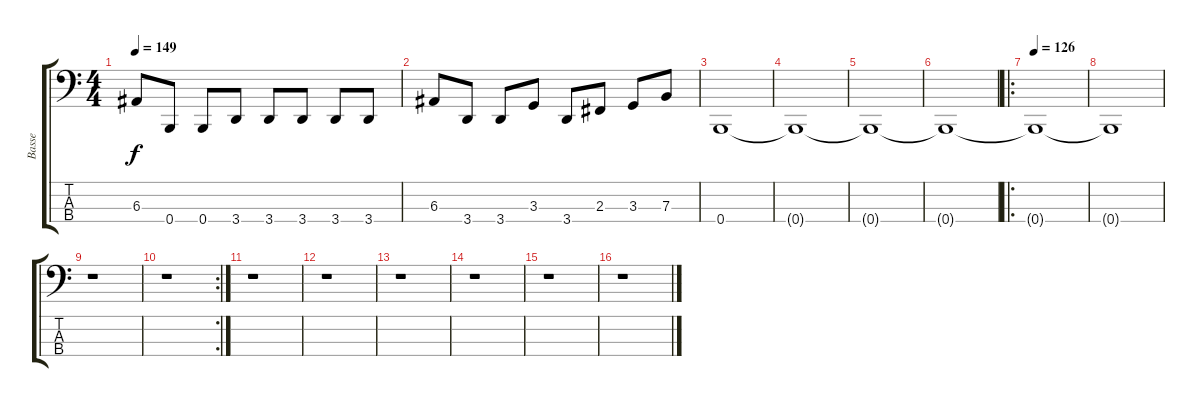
\track ("Basse" "Basse") {instrument electricbassfinger}
\staff {score tabs}
\tuning (D2 A1 E1 B0) {hide}
\ts (4 4)
\tempo 149
\clef f4
\ks c
6.3.8{dy f} 0.4.8 0.4.8 3.4.8 3.4.8 3.4.8 3.4.8 3.4.8 |
6.3.8 3.4.8 3.4.8 3.3.8 3.4.8 2.3.8 3.3.8 7.3.8 |
0.4.1 |
0.4{t}.1 |
0.4{t}.1 |
0.4{t}.1 |
\ro
\tempo 126
0.4{t}.1 |
0.4{t}.1 |
r.1 |
\rc 2
r.1 |
r.1 |
r.1 |
r.1 |
r.1 |
r.1 |
r.1
